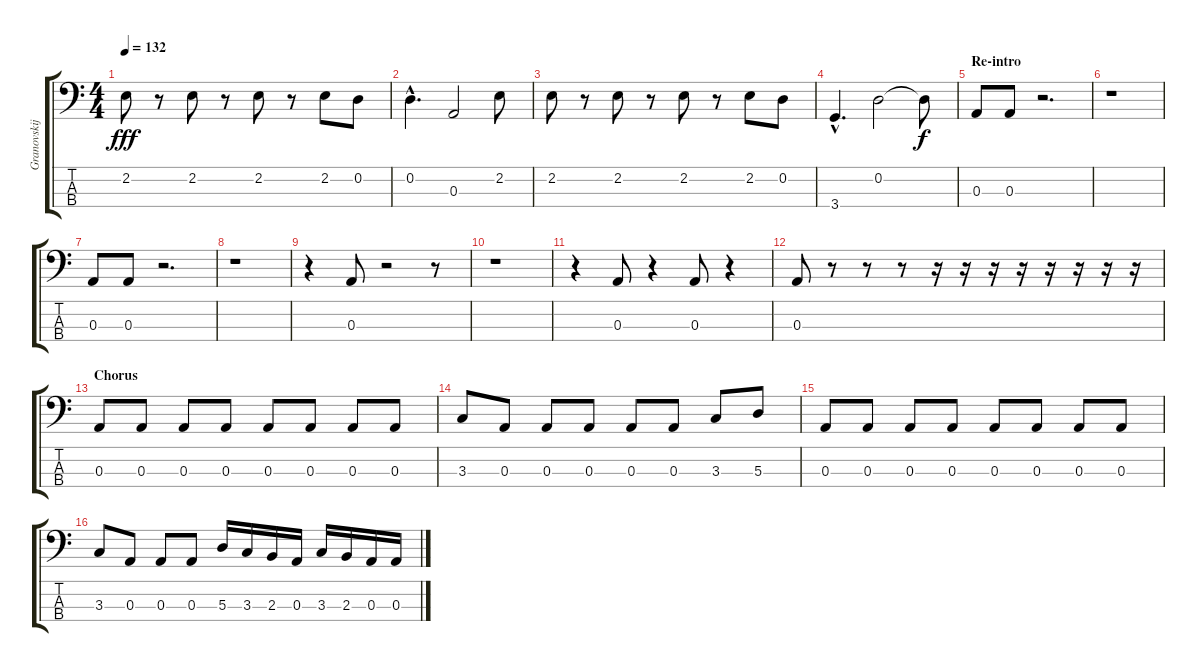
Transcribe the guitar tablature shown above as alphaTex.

\track ("Granovskij" "Granovskij") {instrument electricbassfinger}
\staff {score tabs}
\tuning (G2 D2 A1 E1) {hide}
\ts (4 4)
\tempo 132
\clef f4
\ks c
2.2.8{dy fff} r.8 2.2.8 r.8 2.2.8 r.8 2.2.8 0.2.8 |
0.2{hac}.4{d} 0.3.2 2.2.8 |
2.2.8 r.8 2.2.8 r.8 2.2.8 r.8 2.2.8 0.2.8 |
3.4{hac}.4{d} 0.2.2 0.2{t}.8{dy f} |
\section ("" "Re-intro")
0.3.8 0.3.8 r.2{d} |
r.1 |
0.3.8 0.3.8 r.2{d} |
r.1 |
r.4 0.3.8 r.2 r.8 |
r.1 |
r.4 0.3.8 r.4 0.3.8 r.4 |
0.3.8 r.8 r.8 r.8 r.16 r.16 r.16 r.16 r.16 r.16 r.16 r.16 |
\section ("" "Chorus")
0.3.8 0.3.8 0.3.8 0.3.8 0.3.8 0.3.8 0.3.8 0.3.8 |
3.3.8 0.3.8 0.3.8 0.3.8 0.3.8 0.3.8 3.3.8 5.3.8 |
0.3.8 0.3.8 0.3.8 0.3.8 0.3.8 0.3.8 0.3.8 0.3.8 |
3.3.8 0.3.8 0.3.8 0.3.8 5.3.16 3.3.16 2.3.16 0.3.16 3.3.16 2.3.16 0.3.16 0.3.16
